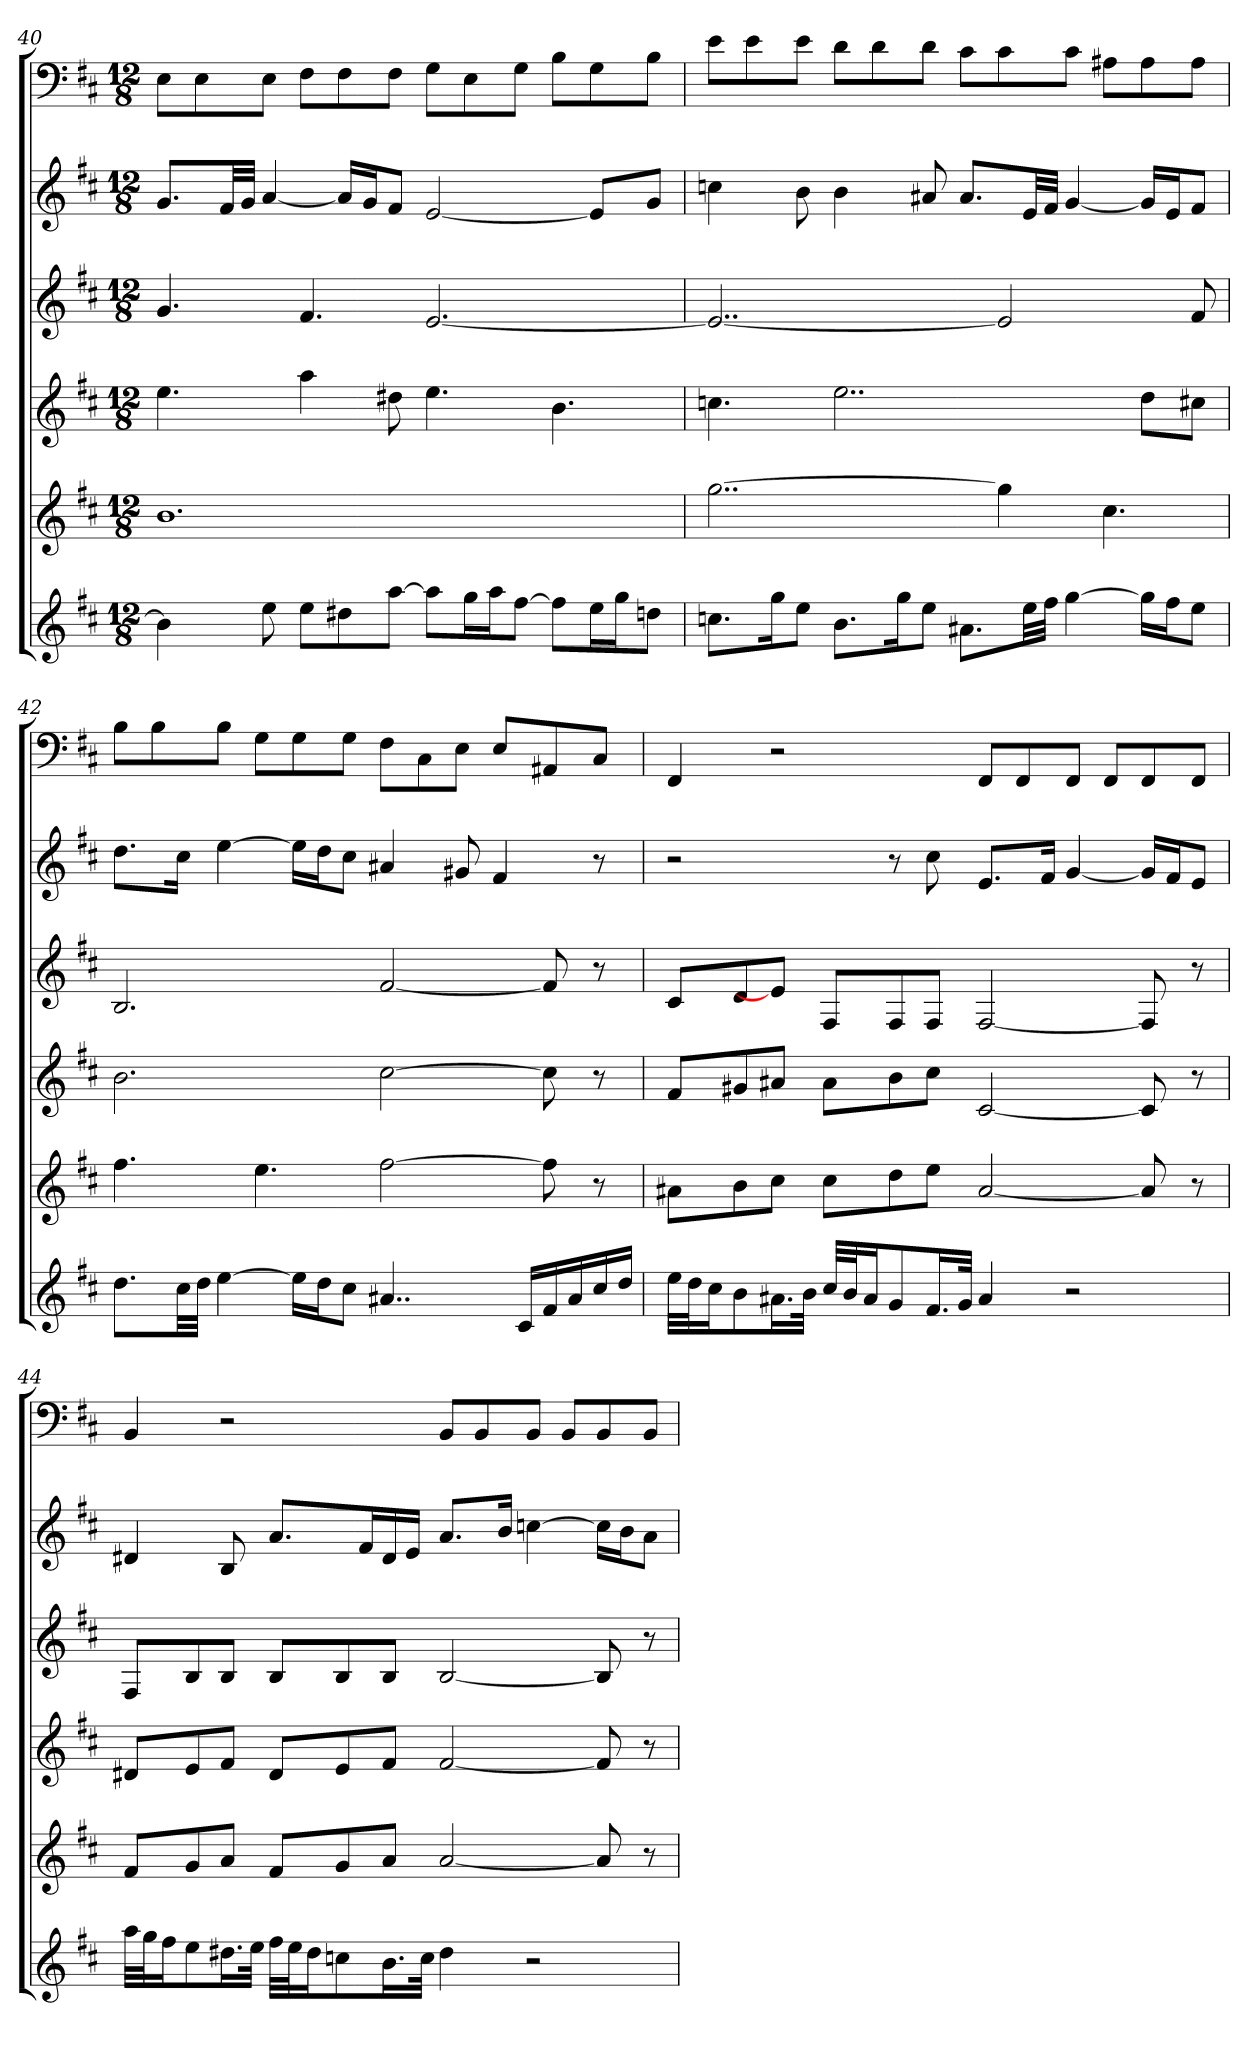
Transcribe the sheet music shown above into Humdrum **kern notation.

**kern	**kern	**kern	**kern	**kern	**kern
*part6	*part5	*part4	*part3	*part2	*part1
*staff6	*staff5	*staff4	*staff3	*staff2	*staff1
*k[f#c#]	*k[f#c#]	*k[f#c#]	*k[f#c#]	*k[f#c#]	*k[f#c#]
*b:	*b:	*b:	*b:	*b:	*b:
*M12/8	*M12/8	*M12/8	*M12/8	*M12/8	*M12/8
=40	=40	=40	=40	=40	=40
4b]	1.b	4.ee	4.g	8.gL	8EL
.	.	.	.	.	8E
.	.	.	.	32f#LL	.
.	.	.	.	32gJJJ	.
8ee	.	.	.	[4a	8EJ
8eeL	.	4aa	4.f#	.	8F#L
8dd#X	.	.	.	16aLL]	8F#
.	.	.	.	16gJ	.
[8aaJ	.	8dd#X	.	8f#J	8F#J
8aaL]	.	4.ee	[2.e	[2e	8GL
16ggL	.	.	.	.	8E
16aaJ	.	.	.	.	.
[8ff#J	.	.	.	.	8GJ
8ff#L]	.	4.b	.	.	8BL
16eeL	.	.	.	8eL]	8G
16ggJ	.	.	.	.	.
8ddnJ	.	.	.	8gJ	8BJ
=41	=41	=41	=41	=41	=41
8.ccnL	[2..gg	4.ccn	2..e_	4ccn	8eL
.	.	.	.	.	8e
16ggK	.	.	.	.	.
8eeJ	.	.	.	8b	8eJ
8.bL	.	2..ee	.	4b	8dL
.	.	.	.	.	8d
16ggK	.	.	.	.	.
8eeJ	.	.	.	8a#X	8dJ
8.a#XL	.	.	.	8.a#L	8c#L
.	4gg]	.	2e]	.	8c#
32eeLL	.	.	.	32eLL	.
32ff#JJJ	.	.	.	32f#JJJ	.
[4gg	.	.	.	[4g	8c#J
.	4.cc#	.	.	.	8A#XL
16ggLL]	.	8ddL	.	16gLL]	8A#
16ff#J	.	.	.	16eJ	.
8eeJ	.	8cc#XJ	8f#	8f#J	8A#J
=42	=42	=42	=42	=42	=42
8.ddL	4.ff#	2.b	2.B	8.ddL	8BL
.	.	.	.	.	8B
32cc#LL	.	.	.	16cc#Jk	.
32ddJJJ	.	.	.	.	.
[4ee	.	.	.	[4ee	8BJ
.	4.ee	.	.	.	8GL
16eeLL]	.	.	.	16eeLL]	8G
16ddJ	.	.	.	16ddJ	.
8cc#J	.	.	.	8cc#J	8GJ
4..a#X	[2ff#	[2cc#	[2f#	4a#X	8F#L
.	.	.	.	.	8C#
.	.	.	.	8g#X	8EJ
.	.	.	.	4f#	8EL
16c#LL	.	.	.	.	.
16f#	8ff#]	8cc#]	8f#]	.	8AA#X
16a#	.	.	.	.	.
16cc#	8r	8r	8r	8r	8C#J
16ddJJ	.	.	.	.	.
=43	=43	=43	=43	=43	=43
32eeLLL	8a#XL	8f#L	8c#L	2r	4FF#
32ddJ	.	.	.	.	.
16cc#J	.	.	.	.	.
8b	8b	8g#X	8d	.	.
16.a#XL	8cc#J	8a#XJ	8eJ]	.	2r
32bJJk	.	.	.	.	.
32cc#LLL	8cc#L	8a#L	8F#L	.	.
32bJ	.	.	.	.	.
16a#J	.	.	.	.	.
8g	8dd	8b	8F#	8r	.
16.f#L	8eeJ	8cc#J	8F#J	8cc#	.
32gJJk	.	.	.	.	.
4a#	[2a#	[2c#	[2F#	8.eL	8FF#L
.	.	.	.	.	8FF#
.	.	.	.	16f#Jk	.
2r	.	.	.	[4g	8FF#J
.	.	.	.	.	8FF#L
.	8a#]	8c#]	8F#]	16gLL]	8FF#
.	.	.	.	16f#J	.
.	8r	8r	8r	8eJ	8FF#J
=44	=44	=44	=44	=44	=44
32aaLLL	8f#L	8d#XL	8F#L	4d#X	4BB
32ggJ	.	.	.	.	.
16ff#J	.	.	.	.	.
8ee	8g	8e	8B	.	.
16.dd#XL	8aJ	8f#J	8BJ	8B	2r
32eeJJk	.	.	.	.	.
32ff#LLL	8f#L	8d#L	8BL	8.aL	.
32eeJ	.	.	.	.	.
16dd#J	.	.	.	.	.
8ccn	8g	8e	8B	.	.
.	.	.	.	16f#L	.
16.bL	8aJ	8f#J	8BJ	16d#	.
.	.	.	.	16eJJ	.
32ccJJk	.	.	.	.	.
4dd#	[2a	[2f#	[2B	8.aL	8BBL
.	.	.	.	.	8BB
.	.	.	.	16bJk	.
2r	.	.	.	[4ccn	8BBJ
.	.	.	.	.	8BBL
.	8a]	8f#]	8B]	16ccLL]	8BB
.	.	.	.	16bJ	.
.	8r	8r	8r	8aJ	8BBJ
=	=	=	=	=	=
*-	*-	*-	*-	*-	*-
